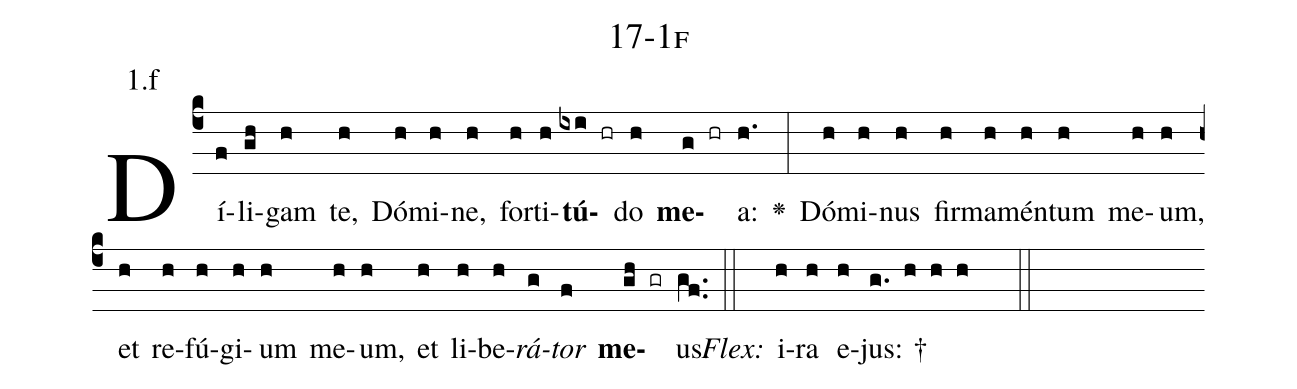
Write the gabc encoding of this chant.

name: 17-1f;
annotation: 1.f;
%%
(c4)Dí(f)li(gh)gam(h) te,(h) Dó(h)mi(h)ne,(h) for(h)ti(h)<b>tú</b>(ixi hr)do(h) <b>me</b>(g hr)a:(h.) <v>\greheightstar</v>(:) Dó(h)mi(h)nus(h) fir(h)ma(h)mén(h)tum(h) me(h)um,(h) et(h) re(h)fú(h)gi(h)um(h) me(h)um,(h) et(h) li(h)be(h)<i>rá</i>(g)<i>tor</i>(f) <b>me</b>(gh gr)us.(gf..) (::)
<i>Flex:</i>()  i(h)ra(h) e(h)jus: †(g. h h h  ::)

%E(h) u(h) o(g) u(f) a(gh) e.(gf..) (::)
